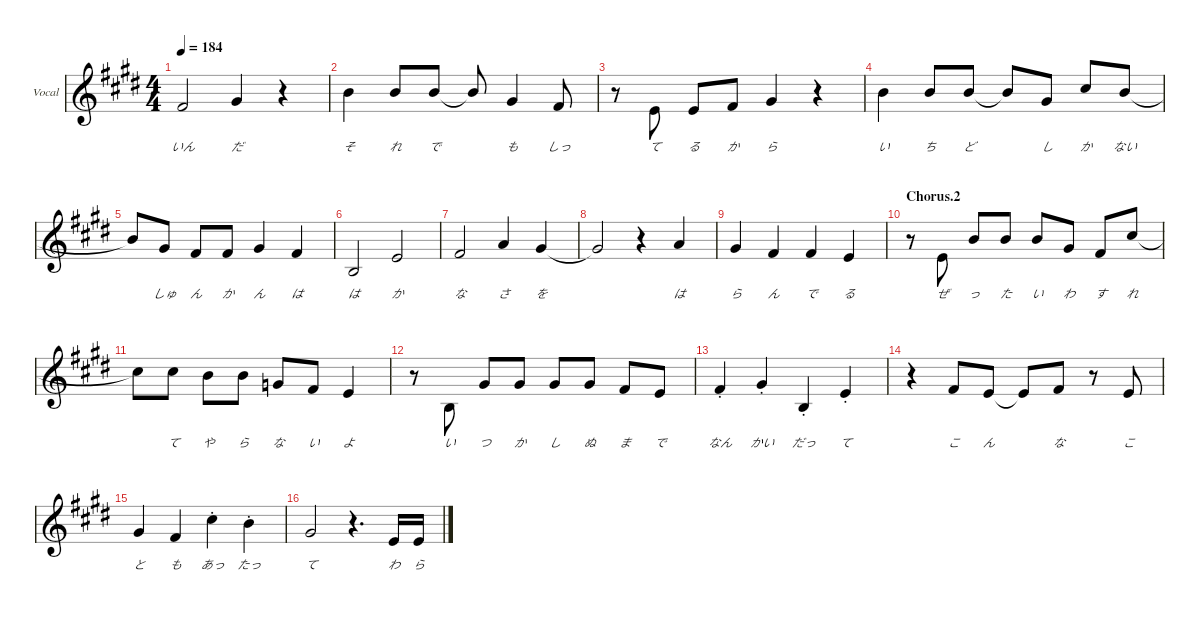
\defaultSystemsLayout 4
\hideDynamics
\bracketExtendMode nobrackets
\firstSystemTrackNameOrientation horizontal
\track ("Vocal" "Vocal") {defaultSystemsLayout 4 mute instrument lead7fifths}
\staff {score}
\tuning (E4 B3 G3 D3 A2 E2)
\ts (4 4)
\tempo 184
\clef g2
\scale
0.232539
\ks e
2.1{acc #}.2{lyrics (0 "いん") lyrics (1 "") lyrics (2 "") lyrics (3 "") lyrics (4 "") dy f beam Up} 4.1{acc #}.4{lyrics (0 "だ") lyrics (1 "") lyrics (2 "") lyrics (3 "") lyrics (4 "") beam Up} r.4{beam Down} |
\scale
0.302382 7.1{acc forcenatural}.4{lyrics (0 "そ") lyrics (1 "") lyrics (2 "") lyrics (3 "") lyrics (4 "") beam Down} 7.1{acc forcenatural}.8{lyrics (0 "れ") lyrics (1 "") lyrics (2 "") lyrics (3 "") lyrics (4 "") beam Up} 7.1{acc forcenatural}.8{lyrics (0 "で") lyrics (1 "") lyrics (2 "") lyrics (3 "") lyrics (4 "") beam Up} 7.1{t acc forcenatural}.8{beam Up} 4.1{acc #}.4{lyrics (0 "も") lyrics (1 "") lyrics (2 "") lyrics (3 "") lyrics (4 "") beam Up} 2.1{acc #}.8{lyrics (0 "しっ") lyrics (1 "") lyrics (2 "") lyrics (3 "") lyrics (4 "") beam Up} |
\scale
0.23254 r.8{beam Down} 0.1{acc forcenatural}.8{lyrics (0 "て") lyrics (1 "") lyrics (2 "") lyrics (3 "") lyrics (4 "") beam Up} 0.1{acc forcenatural}.8{lyrics (0 "る") lyrics (1 "") lyrics (2 "") lyrics (3 "") lyrics (4 "") beam Up} 2.1{acc #}.8{lyrics (0 "か") lyrics (1 "") lyrics (2 "") lyrics (3 "") lyrics (4 "") beam Up} 4.1{acc #}.4{lyrics (0 "ら") lyrics (1 "") lyrics (2 "") lyrics (3 "") lyrics (4 "") beam Up} r.4{beam Down} |
\scale
0.232539 7.1{acc forcenatural}.4{lyrics (0 "い") lyrics (1 "") lyrics (2 "") lyrics (3 "") lyrics (4 "") beam Down} 7.1{acc forcenatural}.8{lyrics (0 "ち") lyrics (1 "") lyrics (2 "") lyrics (3 "") lyrics (4 "") beam Up} 7.1{acc forcenatural}.8{lyrics (0 "ど") lyrics (1 "") lyrics (2 "") lyrics (3 "") lyrics (4 "") beam Up} 7.1{t acc forcenatural}.8{beam Up} 4.1{acc #}.8{lyrics (0 "し") lyrics (1 "") lyrics (2 "") lyrics (3 "") lyrics (4 "") beam Up} 9.1{acc #}.8{lyrics (0 "か") lyrics (1 "") lyrics (2 "") lyrics (3 "") lyrics (4 "") beam Up} 7.1{acc forcenatural}.8{lyrics (0 "ない") lyrics (1 "") lyrics (2 "") lyrics (3 "") lyrics (4 "") beam Up} |
\scale
0.23254 7.1{t acc forcenatural}.8{beam Up} 4.1{acc #}.8{lyrics (0 "しゅ") lyrics (1 "") lyrics (2 "") lyrics (3 "") lyrics (4 "") beam Up} 2.1{acc #}.8{lyrics (0 "ん") lyrics (1 "") lyrics (2 "") lyrics (3 "") lyrics (4 "") beam Up} 2.1{acc #}.8{lyrics (0 "か") lyrics (1 "") lyrics (2 "") lyrics (3 "") lyrics (4 "") beam Up} 4.1{acc #}.4{lyrics (0 "ん") lyrics (1 "") lyrics (2 "") lyrics (3 "") lyrics (4 "") beam Up} 2.1{acc #}.4{lyrics (0 "は") lyrics (1 "") lyrics (2 "") lyrics (3 "") lyrics (4 "") beam Up} |
\scale
0.302382 0.2{acc forcenatural}.2{lyrics (0 "は") lyrics (1 "") lyrics (2 "") lyrics (3 "") lyrics (4 "") beam Up} 0.1{acc forcenatural}.2{lyrics (0 "か") lyrics (1 "") lyrics (2 "") lyrics (3 "") lyrics (4 "") beam Up} |
\scale
0.23254 2.1{acc #}.2{lyrics (0 "な") lyrics (1 "") lyrics (2 "") lyrics (3 "") lyrics (4 "") beam Up} 5.1{acc forcenatural}.4{lyrics (0 "さ") lyrics (1 "") lyrics (2 "") lyrics (3 "") lyrics (4 "") beam Up} 4.1{acc #}.4{lyrics (0 "を") lyrics (1 "") lyrics (2 "") lyrics (3 "") lyrics (4 "") beam Up} |
\scale
0.232539 4.1{t acc #}.2{beam Up} r.4{beam Down} 5.1{acc forcenatural}.4{lyrics (0 "は") lyrics (1 "") lyrics (2 "") lyrics (3 "") lyrics (4 "") beam Up} |
\scale
0.232539 4.1{acc #}.4{lyrics (0 "ら") lyrics (1 "") lyrics (2 "") lyrics (3 "") lyrics (4 "") beam Up} 2.1{acc #}.4{lyrics (0 "ん") lyrics (1 "") lyrics (2 "") lyrics (3 "") lyrics (4 "") beam Up} 2.1{acc #}.4{lyrics (0 "で") lyrics (1 "") lyrics (2 "") lyrics (3 "") lyrics (4 "") beam Up} 0.1{acc forcenatural}.4{lyrics (0 "る") lyrics (1 "") lyrics (2 "") lyrics (3 "") lyrics (4 "") beam Up} |
\section ("" "Chorus.2")
\scale
0.302382 r.8{beam Down} 0.1{acc forcenatural}.8{lyrics (0 "ぜ") lyrics (1 "") lyrics (2 "") lyrics (3 "") lyrics (4 "") beam Up} 7.1{acc forcenatural}.8{lyrics (0 "っ") lyrics (1 "") lyrics (2 "") lyrics (3 "") lyrics (4 "") beam Up} 7.1{acc forcenatural}.8{lyrics (0 "た") lyrics (1 "") lyrics (2 "") lyrics (3 "") lyrics (4 "") beam Up} 7.1{acc forcenatural}.8{lyrics (0 "い") lyrics (1 "") lyrics (2 "") lyrics (3 "") lyrics (4 "") beam Up} 4.1{acc #}.8{lyrics (0 "わ") lyrics (1 "") lyrics (2 "") lyrics (3 "") lyrics (4 "") beam Up} 2.1{acc #}.8{lyrics (0 "す") lyrics (1 "") lyrics (2 "") lyrics (3 "") lyrics (4 "") beam Up} 9.1{acc #}.8{lyrics (0 "れ") lyrics (1 "") lyrics (2 "") lyrics (3 "") lyrics (4 "") beam Up} |
\scale
0.232539 9.1{t acc #}.8{beam Down} 9.1{acc #}.8{lyrics (0 "て") lyrics (1 "") lyrics (2 "") lyrics (3 "") lyrics (4 "") beam Down} 7.1{acc forcenatural}.8{lyrics (0 "や") lyrics (1 "") lyrics (2 "") lyrics (3 "") lyrics (4 "") beam Down} 7.1{acc forcenatural}.8{lyrics (0 "ら") lyrics (1 "") lyrics (2 "") lyrics (3 "") lyrics (4 "") beam Down} 3.1{acc forcenatural}.8{lyrics (0 "な") lyrics (1 "") lyrics (2 "") lyrics (3 "") lyrics (4 "") beam Up} 2.1{acc #}.8{lyrics (0 "い") lyrics (1 "") lyrics (2 "") lyrics (3 "") lyrics (4 "") beam Up} 0.1{acc forcenatural}.4{lyrics (0 "よ") lyrics (1 "") lyrics (2 "") lyrics (3 "") lyrics (4 "") beam Up} |
\scale
0.232539 r.8{beam Down} 0.2{acc forcenatural}.8{lyrics (0 "い") lyrics (1 "") lyrics (2 "") lyrics (3 "") lyrics (4 "") beam Up} 4.1{acc #}.8{lyrics (0 "つ") lyrics (1 "") lyrics (2 "") lyrics (3 "") lyrics (4 "") beam Up} 4.1{acc #}.8{lyrics (0 "か") lyrics (1 "") lyrics (2 "") lyrics (3 "") lyrics (4 "") beam Up} 4.1{acc #}.8{lyrics (0 "し") lyrics (1 "") lyrics (2 "") lyrics (3 "") lyrics (4 "") beam Up} 4.1{acc #}.8{lyrics (0 "ぬ") lyrics (1 "") lyrics (2 "") lyrics (3 "") lyrics (4 "") beam Up} 2.1{acc #}.8{lyrics (0 "ま") lyrics (1 "") lyrics (2 "") lyrics (3 "") lyrics (4 "") beam Up} 0.1{acc forcenatural}.8{lyrics (0 "で") lyrics (1 "") lyrics (2 "") lyrics (3 "") lyrics (4 "") beam Up} |
\scale
0.23254 2.1{st acc #}.4{lyrics (0 "なん") lyrics (1 "") lyrics (2 "") lyrics (3 "") lyrics (4 "") beam Up} 4.1{st acc #}.4{lyrics (0 "かい") lyrics (1 "") lyrics (2 "") lyrics (3 "") lyrics (4 "") beam Up} 0.2{st acc forcenatural}.4{lyrics (0 "だっ") lyrics (1 "") lyrics (2 "") lyrics (3 "") lyrics (4 "") beam Up} 0.1{st acc forcenatural}.4{lyrics (0 "て") lyrics (1 "") lyrics (2 "") lyrics (3 "") lyrics (4 "") beam Up} |
\scale
0.302382 r.4{beam Down} 2.1{acc #}.8{lyrics (0 "こ") lyrics (1 "") lyrics (2 "") lyrics (3 "") lyrics (4 "") beam Up} 0.1{acc forcenatural}.8{lyrics (0 "ん") lyrics (1 "") lyrics (2 "") lyrics (3 "") lyrics (4 "") beam Up} 0.1{t acc forcenatural}.8{beam Up} 2.1{acc #}.8{lyrics (0 "な") lyrics (1 "") lyrics (2 "") lyrics (3 "") lyrics (4 "") beam Up} r.8{beam Up} 0.1{acc forcenatural}.8{lyrics (0 "こ") lyrics (1 "") lyrics (2 "") lyrics (3 "") lyrics (4 "") beam Up} |
\scale
0.232539 4.1{acc #}.4{lyrics (0 "と") lyrics (1 "") lyrics (2 "") lyrics (3 "") lyrics (4 "") beam Up} 2.1{acc #}.4{lyrics (0 "も") lyrics (1 "") lyrics (2 "") lyrics (3 "") lyrics (4 "") beam Up} 9.1{st acc #}.4{lyrics (0 "あっ") lyrics (1 "") lyrics (2 "") lyrics (3 "") lyrics (4 "") beam Down} 7.1{st acc forcenatural}.4{lyrics (0 "たっ") lyrics (1 "") lyrics (2 "") lyrics (3 "") lyrics (4 "") beam Down} |
\scale
0.233645 4.1{acc #}.2{lyrics (0 "て") lyrics (1 "") lyrics (2 "") lyrics (3 "") lyrics (4 "") beam Up} r.4{d beam Down} 0.1{acc forcenatural}.16{lyrics (0 "わ") lyrics (1 "") lyrics (2 "") lyrics (3 "") lyrics (4 "") beam Up} 0.1{acc forcenatural}.16{lyrics (0 "ら") lyrics (1 "") lyrics (2 "") lyrics (3 "") lyrics (4 "") beam Up}
